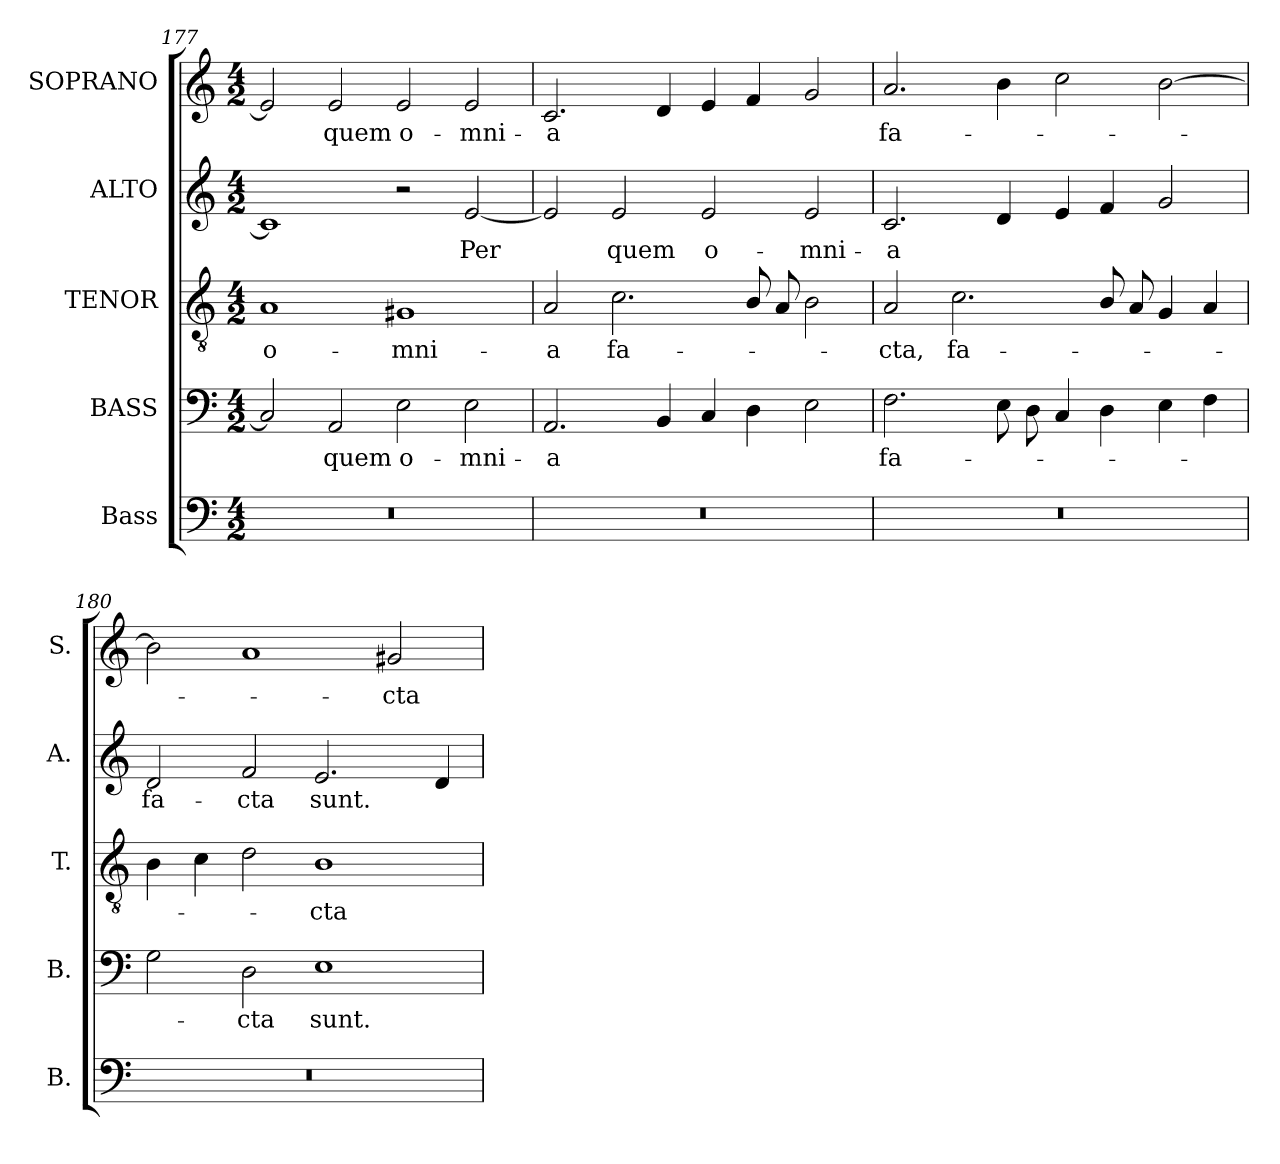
**kern	**kern	**text	**kern	**text	**kern	**text	**kern	**text
*part5	*part4	*part4	*part3	*part3	*part2	*part2	*part1	*part1
*staff5	*staff4	*staff4	*staff3	*staff3	*staff2	*staff2	*staff1	*staff1
*I"Bass	*I"BASS	*	*I"TENOR	*	*I"ALTO	*	*I"SOPRANO	*
*I'B.	*I'B.	*	*I'T.	*	*I'A.	*	*I'S.	*
!!LO:LB:g=z
*clefF4	*clefF4	*	*clefGv2	*	*clefG2	*	*clefG2	*
*	*	*	*ITrd7c12	*	*	*	*	*
*k[]	*k[]	*	*k[]	*	*k[]	*	*k[]	*
*C:	*C:	*	*C:	*	*C:	*	*C:	*
*M4/2	*M4/2	*	*M4/2	*	*M4/2	*	*M4/2	*
=177	=177	=177	=177	=177	=177	=177	=177	=177
!LO:N:vis=1	!	!	!	!	!	!	!	!
!	!	!	!	!LO:LY:b:color=#000000	!	!	!	!
0r	2Ci/]	.	1AAi	o-	1ci]	.	2ei/]	.
!	!	!LO:LY:b:color=#000000	!	!	!	!	!	!
!	!	!	!	!	!	!	!	!LO:LY:b:color=#000000
.	2AAi/	quem	.	.	.	.	2ei/	quem
!	!	!LO:LY:b:color=#000000	!	!	!	!	!	!
!	!	!	!	!LO:LY:b:color=#000000	!	!	!	!
!	!	!	!	!	!	!	!	!LO:LY:b:color=#000000
.	2Ei\	o-	1GG#Xi	-mni-	2r	.	2ei/	o-
!	!	!LO:LY:b:color=#000000	!	!	!	!	!	!
!	!	!	!	!	!	!LO:LY:b:color=#000000	!	!
!	!	!	!	!	!	!	!	!LO:LY:b:color=#000000
.	2Ei\	-mni-	.	.	[2ei/	Per	2ei/	-mni-
=178	=178	=178	=178	=178	=178	=178	=178	=178
!LO:N:vis=1	!	!	!	!	!	!	!	!
!	!	!LO:LY:b:color=#000000	!	!	!	!	!	!
!	!	!	!	!LO:LY:b:color=#000000	!	!	!	!
!	!	!	!	!	!	!	!	!LO:LY:b:color=#000000
0r	2.AAi/	-a	2AAi/	-a	2ei/]	.	2.ci/	-a
!	!	!	!	!LO:LY:b:color=#000000	!	!	!	!
!	!	!	!	!	!	!LO:LY:b:color=#000000	!	!
.	.	.	2.Ci\	fa-	2ei/	quem	.	.
.	4BBi/	.	.	.	.	.	4di/	.
!	!	!	!	!	!	!LO:LY:b:color=#000000	!	!
.	4Ci/	.	.	.	2ei/	o-	4ei/	.
.	4Di\	.	8BBi/	.	.	.	4fi/	.
.	.	.	8AAi/	.	.	.	.	.
!	!	!	!	!	!	!LO:LY:b:color=#000000	!	!
.	2Ei\	.	2BBi\	.	2ei/	-mni-	2gi/	.
=179	=179	=179	=179	=179	=179	=179	=179	=179
!LO:N:vis=1	!	!	!	!	!	!	!	!
!	!	!LO:LY:b:color=#000000	!	!	!	!	!	!
!	!	!	!	!LO:LY:b:color=#000000	!	!	!	!
!	!	!	!	!	!	!LO:LY:b:color=#000000	!	!
!	!	!	!	!	!	!	!	!LO:LY:b:color=#000000
0r	2.Fi\	fa-	2AAi/	-cta,	2.ci/	-a	2.ai/	fa-
!	!	!	!	!LO:LY:b:color=#000000	!	!	!	!
.	.	.	2.Ci\	fa-	.	.	.	.
.	8Ei\	.	.	.	4di/	.	4bi\	.
.	8Di\	.	.	.	.	.	.	.
.	4Ci/	.	.	.	4ei/	.	2cci\	.
.	4Di\	.	8BBi/	.	4fi/	.	.	.
.	.	.	8AAi/	.	.	.	.	.
.	4Ei\	.	4GGi/	.	2gi/	.	[2bi\	.
.	4Fi\	.	4AAi/	.	.	.	.	.
=180	=180	=180	=180	=180	=180	=180	=180	=180
!LO:N:vis=1	!	!	!	!	!	!	!	!
!	!	!	!	!	!	!LO:LY:b:color=#000000	!	!
0r	2Gi\	.	4BBi\	.	2di/	fa-	2bi\]	.
.	.	.	4Ci\	.	.	.	.	.
!	!	!LO:LY:b:color=#000000	!	!	!	!	!	!
!	!	!	!	!	!	!LO:LY:b:color=#000000	!	!
.	2Di\	-cta	2Di\	.	2fi/	-cta	1ai	.
!	!	!LO:LY:b:color=#000000	!	!	!	!	!	!
!	!	!	!	!LO:LY:b:color=#000000	!	!	!	!
!	!	!	!	!	!	!LO:LY:b:color=#000000	!	!
.	1Ei	sunt.	1BBi	-cta	2.ei/	sunt.	.	.
!	!	!	!	!	!	!	!	!LO:LY:b:color=#000000
.	.	.	.	.	.	.	2g#Xi/	-cta
.	.	.	.	.	4di/	.	.	.
=	=	=	=	=	=	=	=	=
*-	*-	*-	*-	*-	*-	*-	*-	*-
